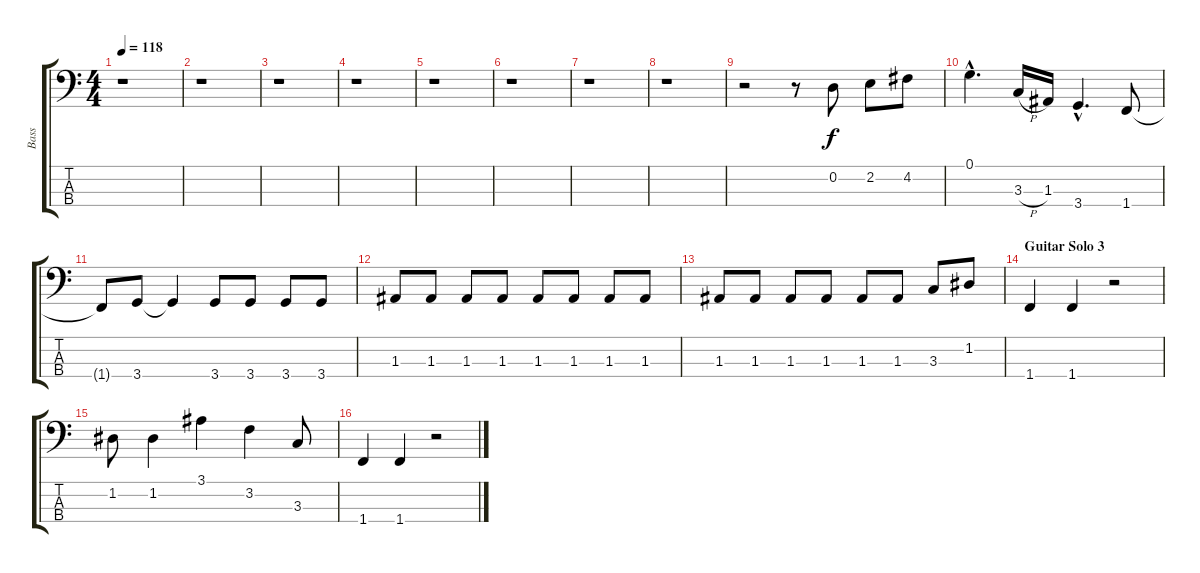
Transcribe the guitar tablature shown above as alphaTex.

\track ("Bass" "Bass") {instrument electricbasspick}
\staff {score tabs}
\tuning (G2 D2 A1 E1) {hide}
\ts (4 4)
\tempo 118
\clef f4
\ks c
r.1{dy f} |
r.1 |
r.1 |
r.1 |
r.1 |
r.1 |
r.1 |
r.1 |
r.2 r.8 0.2.8 2.2.8 4.2.8 |
0.1{hac}.4{d} 3.3{h}.16 1.3.16 3.4{hac}.4{d} 1.4.8 |
1.4{t}.8 3.4.8 3.4{t}.4 3.4.8 3.4.8 3.4.8 3.4.8 |
1.3.8 1.3.8 1.3.8 1.3.8 1.3.8 1.3.8 1.3.8 1.3.8 |
1.3.8 1.3.8 1.3.8 1.3.8 1.3.8 1.3.8 3.3.8 1.2.8 |
\section ("" "Guitar Solo 3")
1.4.4 1.4.4 r.2 |
1.2.8 1.2.4 3.1.4 3.2.4 3.3.8 |
1.4.4 1.4.4 r.2
